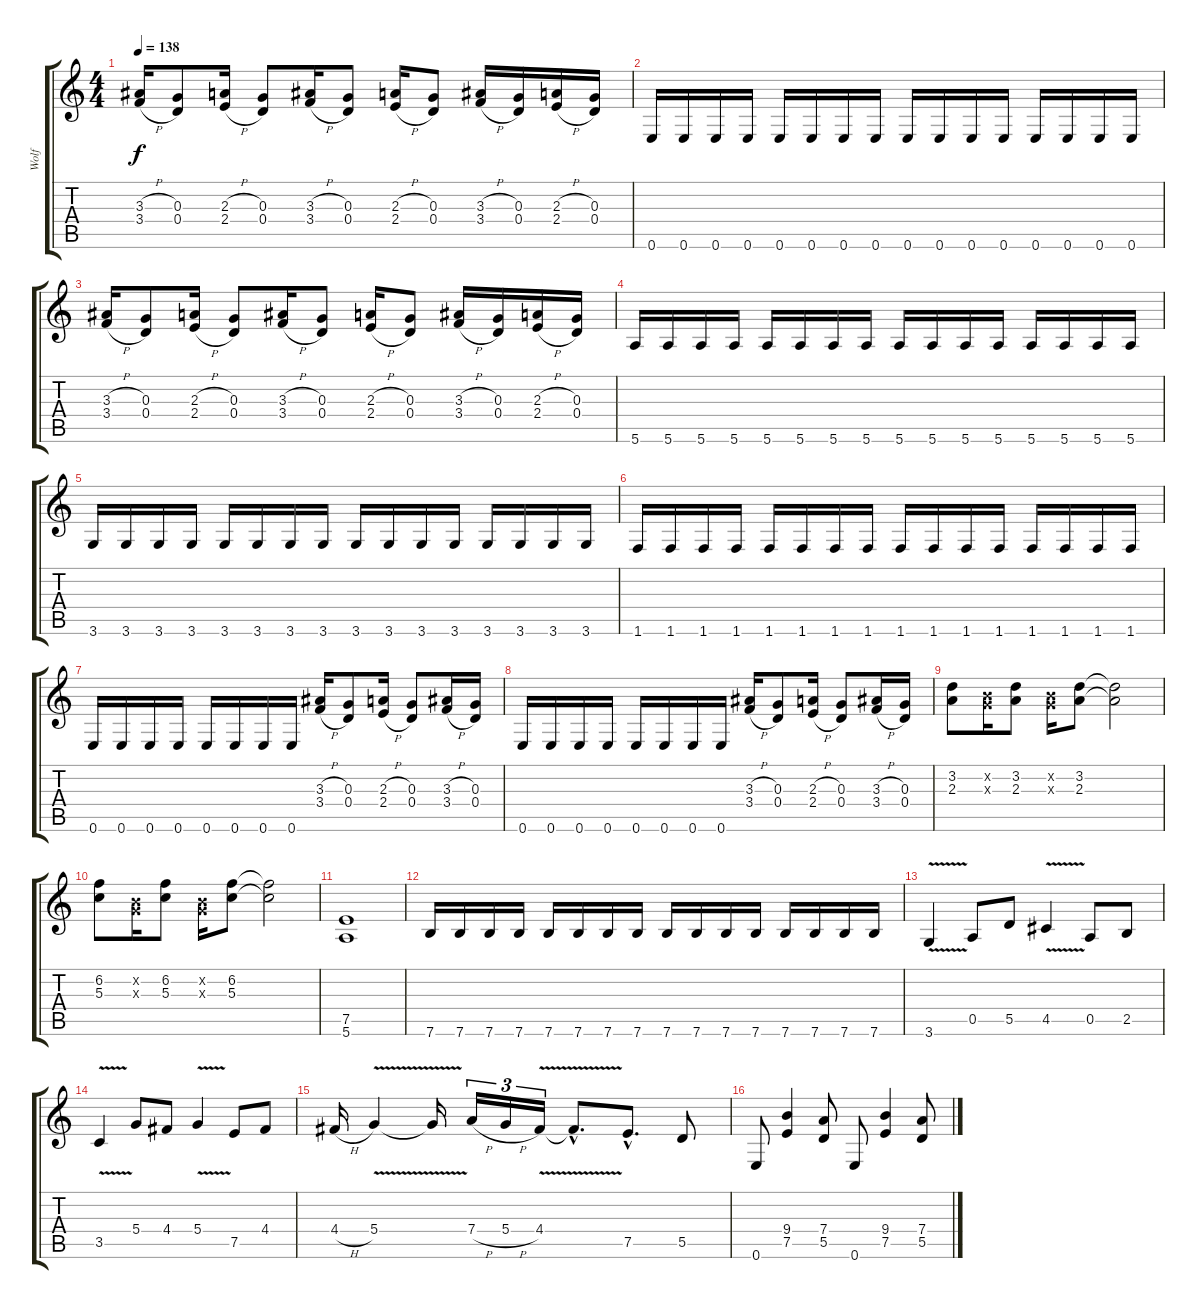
\track ("Wolf" "Wolf") {instrument overdrivenguitar}
\staff {score tabs}
\tuning (E4 B3 G3 D3 A2 E2) {hide}
\ts (4 4)
\tempo 138
\clef g2
\ks c
(3.3{h} 3.4{h}).16{dy f} (0.3 0.4).8 (2.3{h} 2.4{h}).16 (0.3 0.4).8 (3.3{h} 3.4{h}).16 (0.3 0.4).8 (2.3{h} 2.4{h}).16 (0.3 0.4).8 (3.3{h} 3.4{h}).16 (0.3 0.4).16 (2.3{h} 2.4{h}).16 (0.3 0.4).16 |
0.6.16 0.6.16 0.6.16 0.6.16 0.6.16 0.6.16 0.6.16 0.6.16 0.6.16 0.6.16 0.6.16 0.6.16 0.6.16 0.6.16 0.6.16 0.6.16 |
(3.3{h} 3.4{h}).16 (0.3 0.4).8 (2.3{h} 2.4{h}).16 (0.3 0.4).8 (3.3{h} 3.4{h}).16 (0.3 0.4).8 (2.3{h} 2.4{h}).16 (0.3 0.4).8 (3.3{h} 3.4{h}).16 (0.3 0.4).16 (2.3{h} 2.4{h}).16 (0.3 0.4).16 |
5.6.16 5.6.16 5.6.16 5.6.16 5.6.16 5.6.16 5.6.16 5.6.16 5.6.16 5.6.16 5.6.16 5.6.16 5.6.16 5.6.16 5.6.16 5.6.16 |
3.6.16 3.6.16 3.6.16 3.6.16 3.6.16 3.6.16 3.6.16 3.6.16 3.6.16 3.6.16 3.6.16 3.6.16 3.6.16 3.6.16 3.6.16 3.6.16 |
1.6.16 1.6.16 1.6.16 1.6.16 1.6.16 1.6.16 1.6.16 1.6.16 1.6.16 1.6.16 1.6.16 1.6.16 1.6.16 1.6.16 1.6.16 1.6.16 |
0.6.16 0.6.16 0.6.16 0.6.16 0.6.16 0.6.16 0.6.16 0.6.16 (3.3{h} 3.4{h}).16 (0.3 0.4).8 (2.3{h} 2.4{h}).16 (0.3 0.4).8 (3.3{h} 3.4{h}).16 (0.3 0.4).16 |
0.6.16 0.6.16 0.6.16 0.6.16 0.6.16 0.6.16 0.6.16 0.6.16 (3.3{h} 3.4{h}).16 (0.3 0.4).8 (2.3{h} 2.4{h}).16 (0.3 0.4).8 (3.3{h} 3.4{h}).16 (0.3 0.4).16 |
(3.2 2.3).8 (0.2{x} 0.3{x}).16 (3.2 2.3).8 (0.2{x} 0.3{x}).16 (3.2 2.3).8 (3.2{t} 2.3{t}).2 |
(6.2 5.3).8 (0.2{x} 0.3{x}).16 (6.2 5.3).8 (0.2{x} 0.3{x}).16 (6.2 5.3).8 (6.2{t} 5.3{t}).2 |
(7.5 5.6).1 |
7.6.16 7.6.16 7.6.16 7.6.16 7.6.16 7.6.16 7.6.16 7.6.16 7.6.16 7.6.16 7.6.16 7.6.16 7.6.16 7.6.16 7.6.16 7.6.16 |
3.6{v}.4 0.5.8 5.5.8 4.5{v}.4 0.5.8 2.5.8 |
3.5{v}.4 5.4.8 4.4.8 5.4{v}.4 7.5.8 4.4.8 |
4.4{h}.16 5.4{v}.4 5.4{t}.16 7.4{h}.16{tu (3 2)} 5.4{h}.16{tu (3 2)} 4.4{v}.16{tu (3 2)} 4.4{hac t}.8{d} 7.5{hac}.8{d} 5.5.8 |
0.6.8 (9.4 7.5).4 (7.4 5.5).8 0.6.8 (9.4 7.5).4 (7.4 5.5).8
